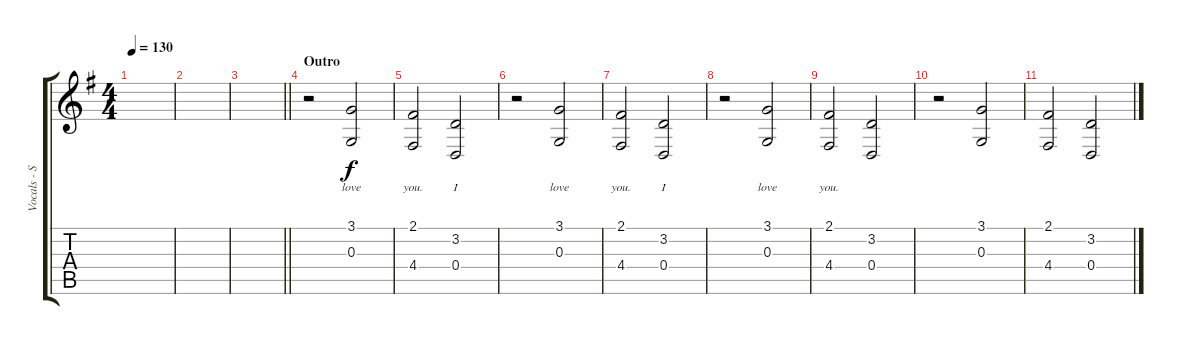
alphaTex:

\track ("Vocals - Simon Neil" "Vocals - S") {instrument altosax}
\staff {score tabs}
\tuning (E4 B3 G3 D3 A2 E2) {hide}
\ts (4 4)
\tempo 130
\clef g2
\ks g
|
|
\barLineRight lightlight
|
\section ("" "Outro")
r.2 (3.1 0.3).2{lyrics (0 "love") lyrics (1 "") lyrics (2 "") lyrics (3 "") lyrics (4 "")} |
(2.1 4.4).2{lyrics (0 "you.") lyrics (1 "") lyrics (2 "") lyrics (3 "") lyrics (4 "")} (3.2 0.4).2{lyrics (0 "I") lyrics (1 "") lyrics (2 "") lyrics (3 "") lyrics (4 "")} |
r.2 (3.1 0.3).2{lyrics (0 "love") lyrics (1 "") lyrics (2 "") lyrics (3 "") lyrics (4 "")} |
(2.1 4.4).2{lyrics (0 "you.") lyrics (1 "") lyrics (2 "") lyrics (3 "") lyrics (4 "")} (3.2 0.4).2{lyrics (0 "I") lyrics (1 "") lyrics (2 "") lyrics (3 "") lyrics (4 "")} |
r.2 (3.1 0.3).2{lyrics (0 "love") lyrics (1 "") lyrics (2 "") lyrics (3 "") lyrics (4 "")} |
(2.1 4.4).2{lyrics (0 "you.") lyrics (1 "") lyrics (2 "") lyrics (3 "") lyrics (4 "")} (3.2 0.4).2 |
r.2 (3.1 0.3).2 |
(2.1 4.4).2 (3.2 0.4).2
